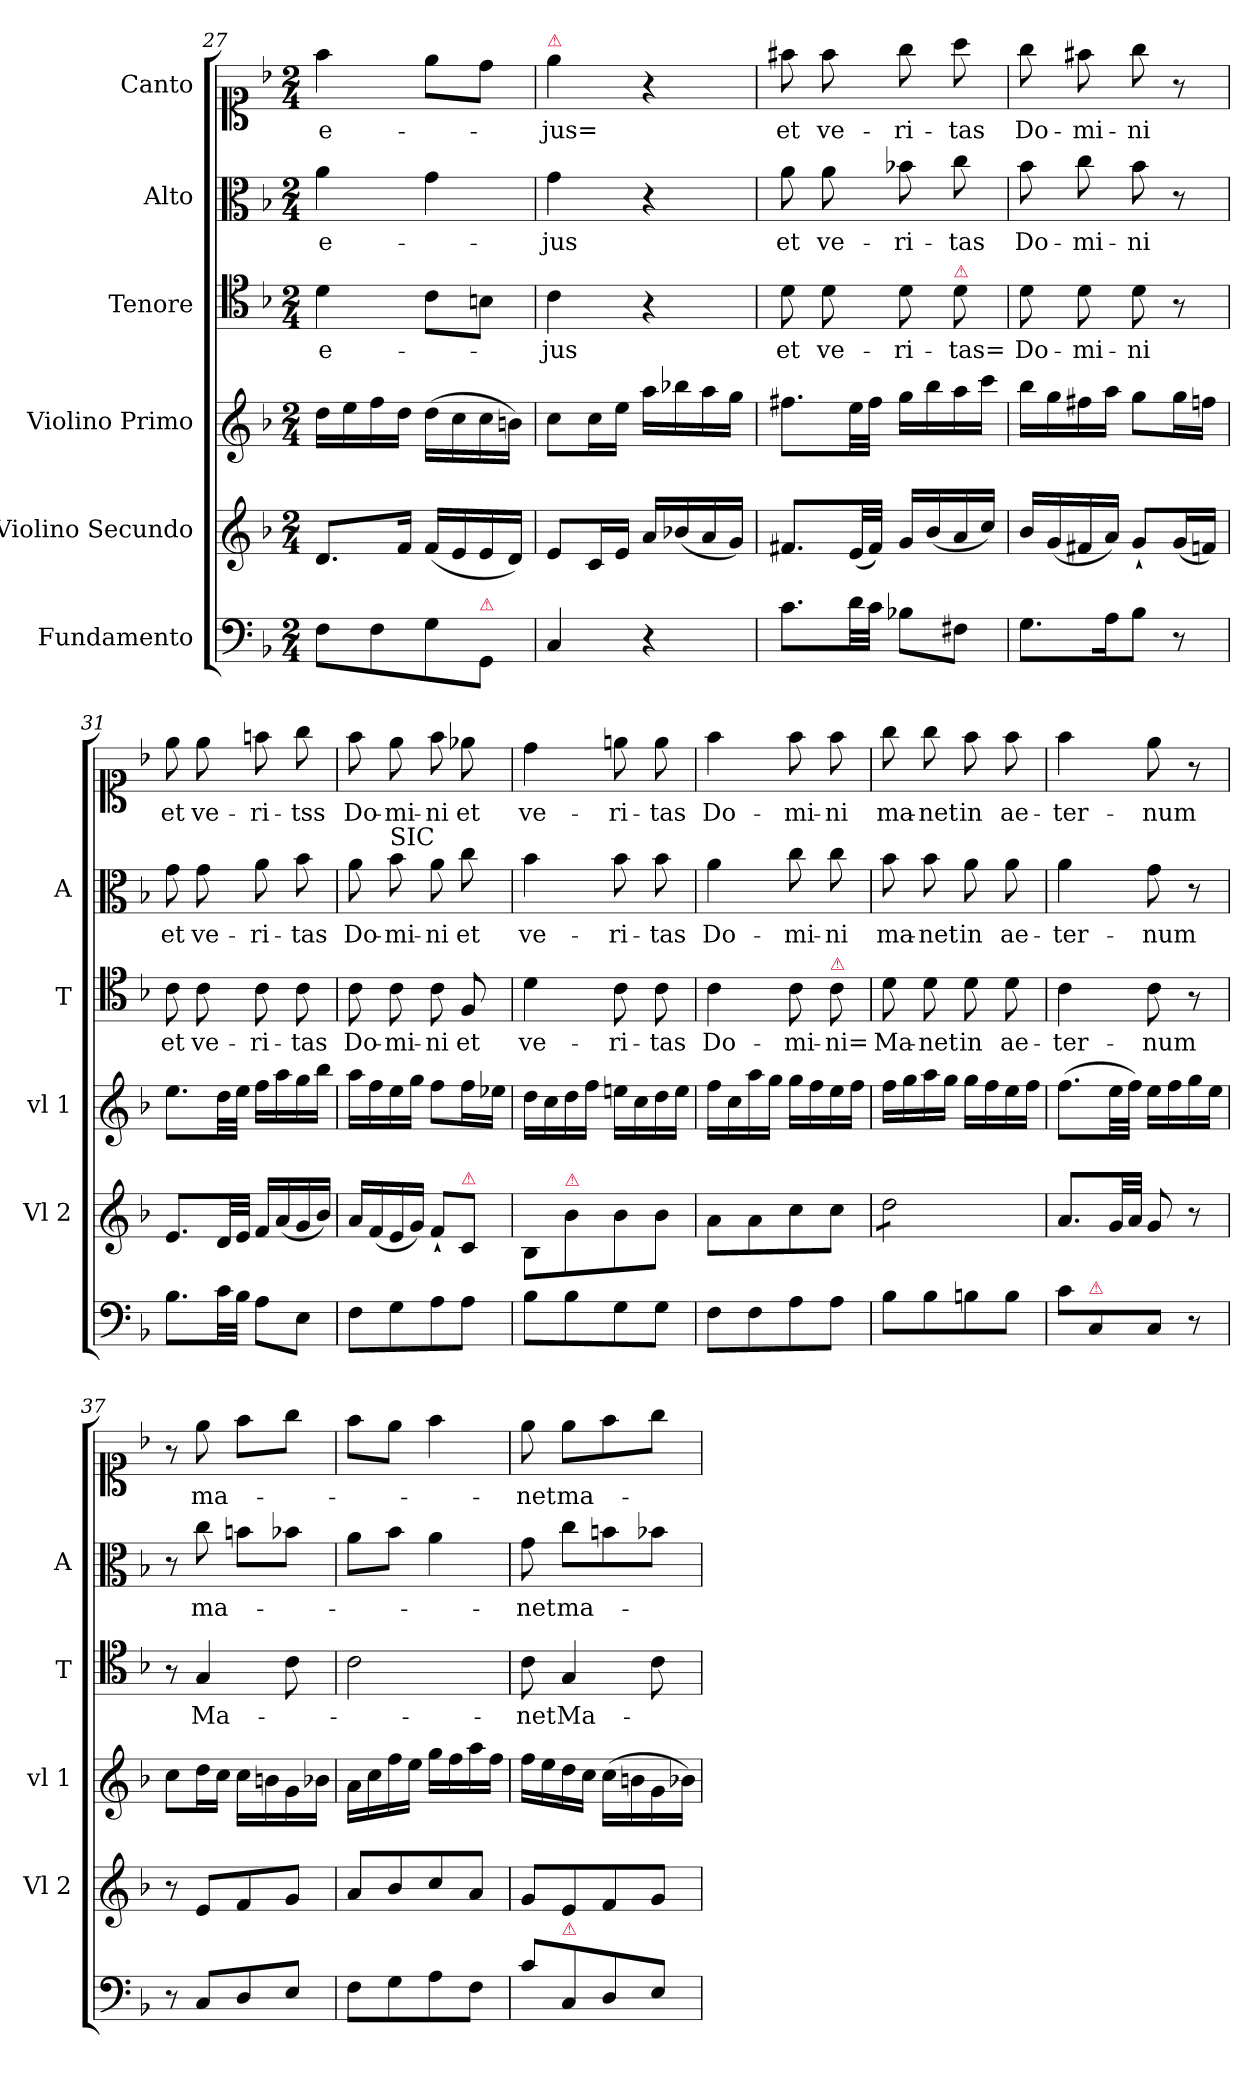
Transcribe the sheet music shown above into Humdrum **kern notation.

**kern	**kern	**kern	**kern	**text	**kern	**text	**kern	**text
*part6	*part5	*part4	*part3	*part3	*part2	*part2	*part1	*part1
*staff6	*staff5	*staff4	*staff3	*staff3	*staff2	*staff2	*staff1	*staff1
*I"Fundamento	*I"Violino Secundo	*I"Violino Primo	*I"Tenore	*	*I"Alto	*	*I"Canto	*
*	*I'Vl 2	*I'vl 1	*I'T	*	*I'A	*	*	*
*clefF4	*clefG2	*clefG2	*clefC4	*	*clefC3	*	*clefC1	*
*k[b-]	*k[b-]	*k[b-]	*k[b-]	*	*k[b-]	*	*k[b-]	*
*F:	*F:	*F:	*F:	*	*F:	*	*F:	*
*M2/4	*M2/4	*M2/4	*M2/4	*	*M2/4	*	*M2/4	*
=27	=27	=27	=27	=27	=27	=27	=27	=27
8F\L	8.d/L	16dd\LL	4d\	e-	4a\	e-	4ff\	e-
.	.	16ee\	.	.	.	.	.	.
8F\	.	16ff\	.	.	.	.	.	.
.	16f/Jk	16dd\JJ	.	.	.	.	.	.
8G\	(16f/LL	(16dd\LL	8c\L	.	4g\	.	8ee\L	.
.	16e/	16cc\	.	.	.	.	.	.
!LO:TX:a:color=crimson:t=⚠	!	!	!	!	!	!	!	!
8GG/J	16e/	16cc\	8Bn\J	.	.	.	8dd\J	.
.	16d/JJ)	16bn\JJ)	.	.	.	.	.	.
=28	=28	=28	=28	=28	=28	=28	=28	=28
!	!	!	!	!	!	!	!LO:TX:a:color=crimson:t=⚠	!
4C/	8e/L	8cc\L	4c\	-jus	4g\	-jus	4ee\	-jus=
.	16c/L	16cc\L	.	.	.	.	.	.
.	16e/JJ	16ee\JJ	.	.	.	.	.	.
4r	16a/LL	16aa\LL	4r	.	4r	.	4r	.
.	(16b-X/	16bb-X\	.	.	.	.	.	.
.	16a/	16aa\	.	.	.	.	.	.
.	16g/JJ)	16gg\JJ	.	.	.	.	.	.
=29	=29	=29	=29	=29	=29	=29	=29	=29
8.c\L	8.f#X/L	8.ff#X\L	8d\	et	8a\	et	8ff#X\	et
.	.	.	8d\	ve-	8a\	ve-	8ff#\	ve-
32d\LL	(32e/LL	32ee\LL	.	.	.	.	.	.
32c\JJJ	32f#/JJJ)	32ff#\JJJ	.	.	.	.	.	.
8B-X\L	16g/LL	16gg\LL	8d\	-ri-	8b-X\	-ri-	8gg\	-ri-
.	(16b-/	16bb-\	.	.	.	.	.	.
!	!	!	!LO:TX:a:color=crimson:t=⚠	!	!	!	!	!
8F#X\J	16a/	16aa\	8d\	-tas=	8cc\	-tas	8aa\	-tas
.	16cc/JJ)	16ccc\JJ	.	.	.	.	.	.
=30	=30	=30	=30	=30	=30	=30	=30	=30
8.G\L	16b-/LL	16bb-\LL	8d\	Do-	8b-\	Do-	8gg\	Do-
.	(16g/	16gg\	.	.	.	.	.	.
.	16f#X/	16ff#X\	8d\	-mi-	8cc\	-mi-	8ff#X\	-mi-
16A\K	16a/JJ)	16aa\JJ	.	.	.	.	.	.
8B-\J	8g`/L	8gg\L	8d\	-ni	8b-\	-ni	8gg\	-ni
8r	(16g/L	16gg\L	8r	.	8r	.	8r	.
.	16fn/JJ)	16ffn\JJ	.	.	.	.	.	.
=31	=31	=31	=31	=31	=31	=31	=31	=31
8.B-\L	8.e/L	8.ee\L	8c\	et	8g\	et	8ee\	et
.	.	.	8c\	ve-	8g\	ve-	8ee\	ve-
32c\LL	32d/LL	32dd\LL	.	.	.	.	.	.
32B-\JJJ	32e/JJJ	32ee\JJJ	.	.	.	.	.	.
8A\L	16f/LL	16ff\LL	8c\	-ri-	8a\	-ri-	8ffn\	-ri-
.	(16a/	16aa\	.	.	.	.	.	.
8E\J	16g/	16gg\	8c\	-tas	8b-\	-tas	8gg\	-tss
.	16b-/JJ)	16bb-\JJ	.	.	.	.	.	.
=32	=32	=32	=32	=32	=32	=32	=32	=32
8F\L	16a/LL	16aa\LL	8c\	Do-	8a\	Do-	8ff\	Do-
.	(16f/	16ff\	.	.	.	.	.	.
!	!	!	!	!	!LO:TX:a:t=SIC	!	!	!
8G\	16e/	16ee\	8c\	-mi-	8b-\	-mi-	8ee\	-mi-
.	16g/JJ)	16gg\JJ	.	.	.	.	.	.
8A\	8f`/L	8ff\L	8c\	-ni	8a\	-ni	8ff\	-ni
!	!LO:TX:a:color=crimson:t=⚠	!	!	!	!	!	!	!
8A\J	8c/J	16ff\L	8F/	et	8cc\	et	8ee-X\	et
.	.	16ee-X\JJ	.	.	.	.	.	.
=33	=33	=33	=33	=33	=33	=33	=33	=33
8B-\L	8B-/L	16dd\LL	4d\	ve-	4b-\	ve-	4dd\	ve-
.	.	16cc\	.	.	.	.	.	.
!	!LO:TX:a:color=crimson:t=⚠	!	!	!	!	!	!	!
8B-\	8b-\	16dd\	.	.	.	.	.	.
.	.	16ff\JJ	.	.	.	.	.	.
8G\	8b-\	16een\LL	8c\	-ri-	8b-\	-ri-	8een\	-ri-
.	.	16cc\	.	.	.	.	.	.
8G\J	8b-\J	16dd\	8c\	-tas	8b-\	-tas	8ee\	-tas
.	.	16ee\JJ	.	.	.	.	.	.
=34	=34	=34	=34	=34	=34	=34	=34	=34
8F\L	8a\L	16ff\LL	4c\	Do-	4a\	Do-	4ff\	Do-
.	.	16cc\	.	.	.	.	.	.
8F\	8a\	16aa\	.	.	.	.	.	.
.	.	16gg\JJ	.	.	.	.	.	.
8A\	8cc\	16gg\LL	8c\	-mi-	8cc\	-mi-	8ff\	-mi-
.	.	16ff\	.	.	.	.	.	.
!	!	!	!LO:TX:a:color=crimson:t=⚠	!	!	!	!	!
8A\J	8cc\J	16ee\	8c\	-ni=	8cc\	-ni	8ff\	-ni
.	.	16ff\JJ	.	.	.	.	.	.
=35	=35	=35	=35	=35	=35	=35	=35	=35
*	*tremolo	*	*	*	*	*	*	*
8B-\L	8dd\L	16ff\LL	8d\	Ma-	8b-\	ma-	8gg\	ma-
.	.	16gg\	.	.	.	.	.	.
8B-\	8dd\	16aa\	8d\	-net	8b-\	-net	8gg\	-net
.	.	16gg\JJ	.	.	.	.	.	.
8Bn\	8dd\	16gg\LL	8d\	in	8a\	in	8ff\	in
.	.	16ff\	.	.	.	.	.	.
8B\J	8dd\J	16ee\	8d\	ae-	8a\	ae-	8ff\	ae-
*	*Xtremolo	*	*	*	*	*	*	*
.	.	16ff\JJ	.	.	.	.	.	.
=36	=36	=36	=36	=36	=36	=36	=36	=36
8c\L	8.a/L	(8.ff\L	4c\	-ter-	4a\	-ter-	4ff\	-ter-
!LO:TX:a:color=crimson:t=⚠	!	!	!	!	!	!	!	!
8C/	.	.	.	.	.	.	.	.
.	32g/LL	32ee\LL	.	.	.	.	.	.
.	32a/JJJ	32ff\JJJ)	.	.	.	.	.	.
8C/J	8g/	16ee\LL	8c\	-num	8g\	-num	8ee\	-num
.	.	16ff\	.	.	.	.	.	.
8r	8r	16gg\	8r	.	8r	.	8r	.
.	.	16ee\JJ	.	.	.	.	.	.
=37	=37	=37	=37	=37	=37	=37	=37	=37
8r	8r	8cc\L	8r	.	8r	.	8r	.
8C/L	8e/L	16dd\L	4G/	Ma-	8cc\	ma-	8ee\	ma-
.	.	16cc\JJ	.	.	.	.	.	.
8D/	8f/	16cc\LL	.	.	8bn\L	.	8ff\L	.
.	.	16bn\	.	.	.	.	.	.
8E/J	8g/J	16g\	8c\	.	8b-X\J	.	8gg\J	.
.	.	16b-X\JJ	.	.	.	.	.	.
=38	=38	=38	=38	=38	=38	=38	=38	=38
8F\L	8a/L	16a\LL	2c\	.	8a\L	.	8ff\L	.
.	.	16cc\	.	.	.	.	.	.
8G\	8b-/	16ff\	.	.	8b-\J	.	8ee\J	.
.	.	16ee\JJ	.	.	.	.	.	.
8A\	8cc/	16gg\LL	.	.	4a\	.	4ff\	.
.	.	16ff\	.	.	.	.	.	.
8F\J	8a/J	16aa\	.	.	.	.	.	.
.	.	16ff\JJ	.	.	.	.	.	.
=39	=39	=39	=39	=39	=39	=39	=39	=39
8c\L	8g/L	16ff\LL	8c\	-net	8g\	-net	8ee\	-net
.	.	16ee\	.	.	.	.	.	.
!LO:TX:a:color=crimson:t=⚠	!	!	!	!	!	!	!	!
8C/	8e/	16dd\	4G/	Ma-	8cc\L	ma-	8ee\L	ma-
.	.	16cc\JJ	.	.	.	.	.	.
8D/	8f/	(16cc\LL	.	.	8bn\	.	8ff\	.
.	.	16bn\	.	.	.	.	.	.
8E/J	8g/J	16g\	8c\	.	8b-X\J	.	8gg\J	.
.	.	16b-X\JJ)	.	.	.	.	.	.
=	=	=	=	=	=	=	=	=
*-	*-	*-	*-	*-	*-	*-	*-	*-
